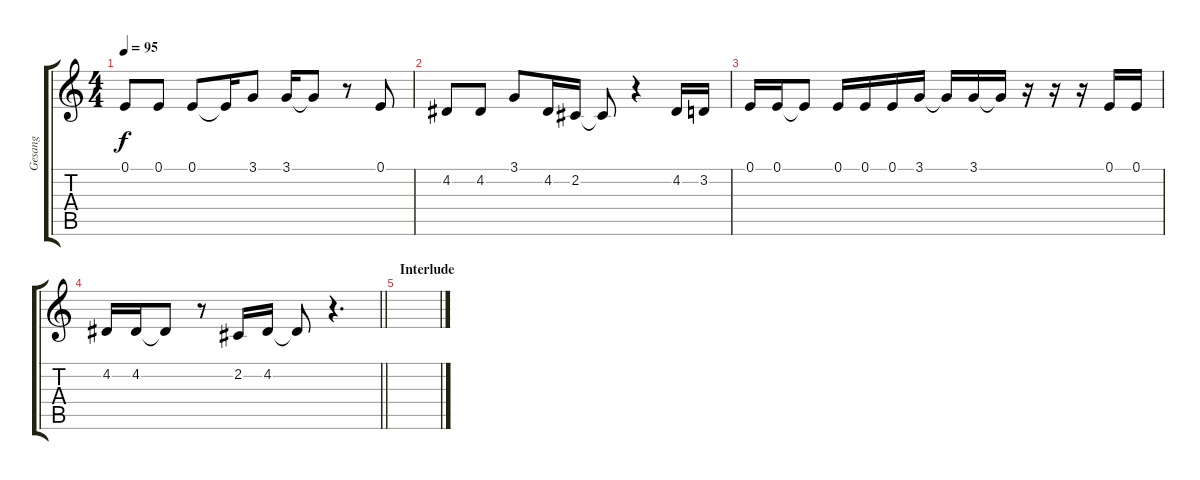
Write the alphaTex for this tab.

\track ("Gesang" "Gesang") {instrument oboe}
\staff {score tabs}
\tuning (E4 B3 G3 D3 A2 E2) {hide}
\ts (4 4)
\tempo 95
\clef g2
\ks c
0.1.8{dy f} 0.1.8 0.1.8 0.1{t}.16 3.1.8 3.1.16 3.1{t}.8 r.8 0.1.8 |
4.2.8 4.2.8 3.1.8 4.2.16 2.2.16 2.2{t}.8 r.4 4.2.16 3.2.16 |
0.1.16 0.1.16 0.1{t}.8 0.1.16 0.1.16 0.1.16 3.1.16 3.1{t}.16 3.1.16 3.1{t}.16 r.16 r.16 r.16 0.1.16 0.1.16 |
\barLineRight lightlight
4.2.16 4.2.16 4.2{t}.8 r.8 2.2.16 4.2.16 4.2{t}.8 r.4{d} |
\section ("" "Interlude")
